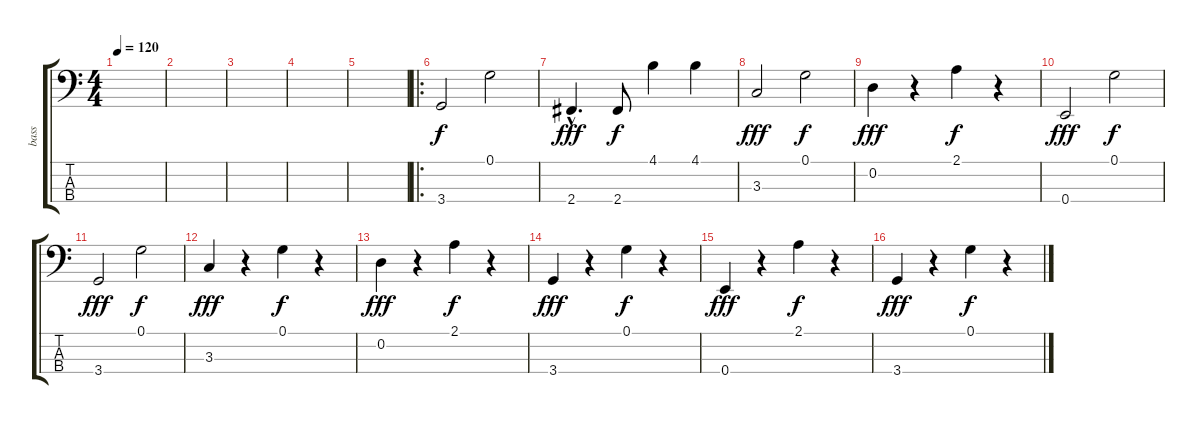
\track ("bass" "bass") {instrument acousticbass}
\staff {score tabs}
\tuning (G2 D2 A1 E1) {hide}
\ts (4 4)
\tempo 120
\clef f4
\ks c
|
|
|
|
|
\ro
3.4.2 0.1.2{dy f} |
2.4{hac}.4{d dy fff} 2.4.8{dy f} 4.1.4 4.1.4 |
3.3.2{dy fff} 0.1.2{dy f} |
0.2.4{dy fff} r.4 2.1.4{dy f} r.4 |
0.4.2{dy fff} 0.1.2{dy f} |
3.4.2{dy fff} 0.1.2{dy f} |
3.3.4{dy fff} r.4 0.1.4{dy f} r.4 |
0.2.4{dy fff} r.4 2.1.4{dy f} r.4 |
3.4.4{dy fff} r.4 0.1.4{dy f} r.4 |
0.4.4{dy fff} r.4 2.1.4{dy f} r.4 |
3.4.4{dy fff} r.4 0.1.4{dy f} r.4
